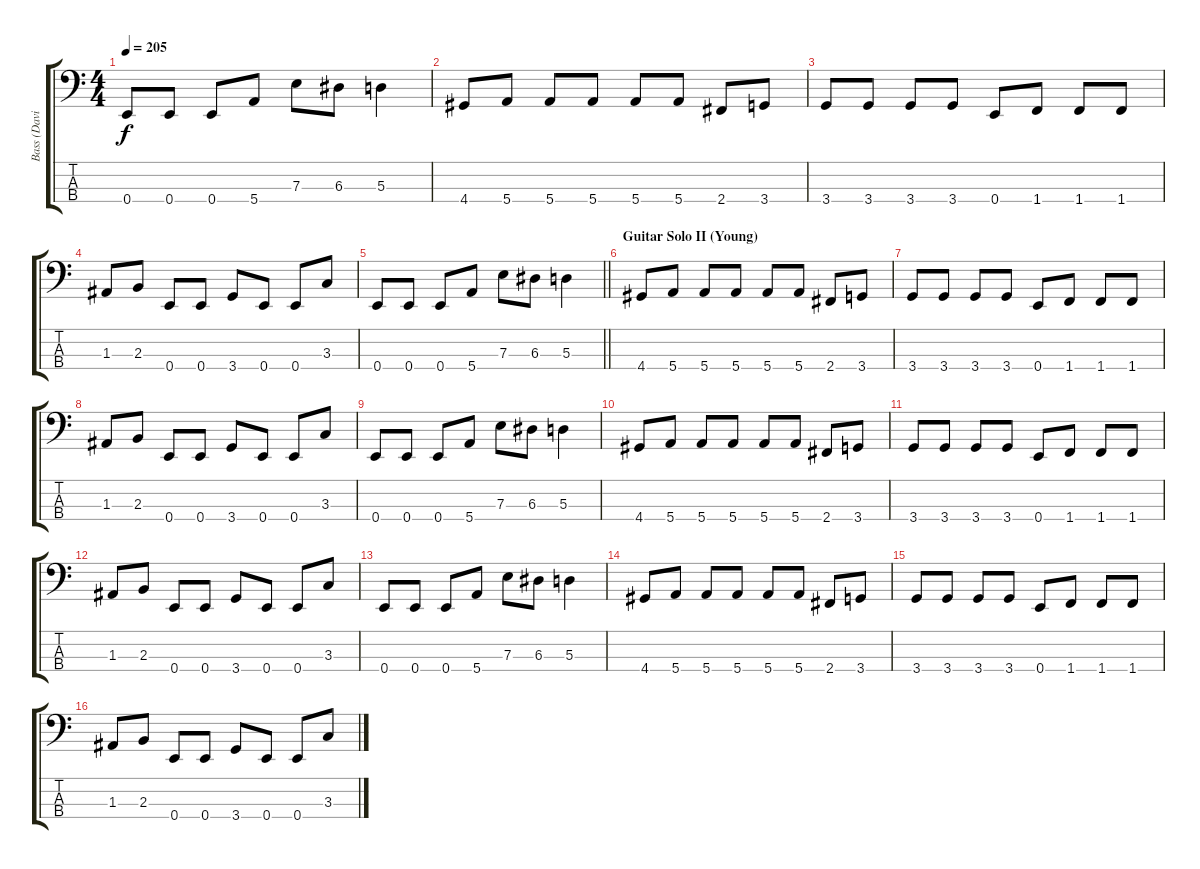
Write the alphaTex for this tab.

\track ("Bass (David Ellefson)" "Bass (Davi") {instrument electricbasspick}
\staff {score tabs}
\tuning (G2 D2 A1 E1) {hide}
\ts (4 4)
\tempo 205
\clef f4
\ks c
0.4.8{dy f} 0.4.8 0.4.8 5.4.8 7.3.8 6.3.8 5.3.4 |
4.4.8 5.4.8 5.4.8 5.4.8 5.4.8 5.4.8 2.4.8 3.4.8 |
3.4.8 3.4.8 3.4.8 3.4.8 0.4.8 1.4.8 1.4.8 1.4.8 |
1.3.8 2.3.8 0.4.8 0.4.8 3.4.8 0.4.8 0.4.8 3.3.8 |
\barLineRight lightlight
0.4.8 0.4.8 0.4.8 5.4.8 7.3.8 6.3.8 5.3.4 |
\section ("" "Guitar Solo II (Young)")
4.4.8 5.4.8 5.4.8 5.4.8 5.4.8 5.4.8 2.4.8 3.4.8 |
3.4.8 3.4.8 3.4.8 3.4.8 0.4.8 1.4.8 1.4.8 1.4.8 |
1.3.8 2.3.8 0.4.8 0.4.8 3.4.8 0.4.8 0.4.8 3.3.8 |
0.4.8 0.4.8 0.4.8 5.4.8 7.3.8 6.3.8 5.3.4 |
4.4.8 5.4.8 5.4.8 5.4.8 5.4.8 5.4.8 2.4.8 3.4.8 |
3.4.8 3.4.8 3.4.8 3.4.8 0.4.8 1.4.8 1.4.8 1.4.8 |
1.3.8 2.3.8 0.4.8 0.4.8 3.4.8 0.4.8 0.4.8 3.3.8 |
0.4.8 0.4.8 0.4.8 5.4.8 7.3.8 6.3.8 5.3.4 |
4.4.8 5.4.8 5.4.8 5.4.8 5.4.8 5.4.8 2.4.8 3.4.8 |
3.4.8 3.4.8 3.4.8 3.4.8 0.4.8 1.4.8 1.4.8 1.4.8 |
1.3.8 2.3.8 0.4.8 0.4.8 3.4.8 0.4.8 0.4.8 3.3.8
